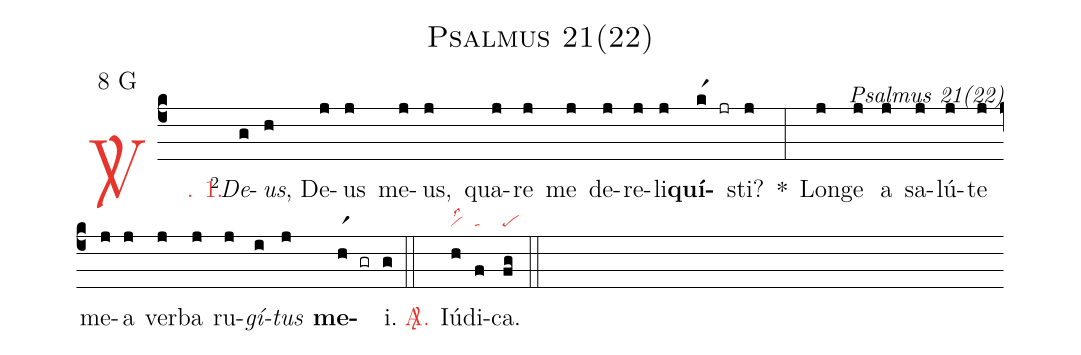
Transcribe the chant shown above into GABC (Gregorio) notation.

name: Psalmus 21(22);
mode: 8;
mode-differentia: G;
commentary: Psalmus 21(22);
nabc-lines: 1;
%%
(c4)

<c><sp>V/</sp>. 1.</c>() <v>\VSup{2}</v><i>De</i>(g)<i>us</i>(h), De(j)us(j) me(j)us,(j) qua(j)re(j) me(j) de(j)re(j)li(j)<b>quí</b>(kr1 jr)sti?(j) *(:) Lon(j)ge(j) a(j) sa(j)lú(j)te(j) me(j)a(j) ver(j)ba(j) ru(j)<i>gí</i>(i)<i>tus</i>(j) <b>me</b>(hr1 gr)i.(g)

(::)

<c><sp>A/</sp>.</c>() Iú</nlba>(h|vilss2)di(f|ta)ca.(fg|pe)

(::)
